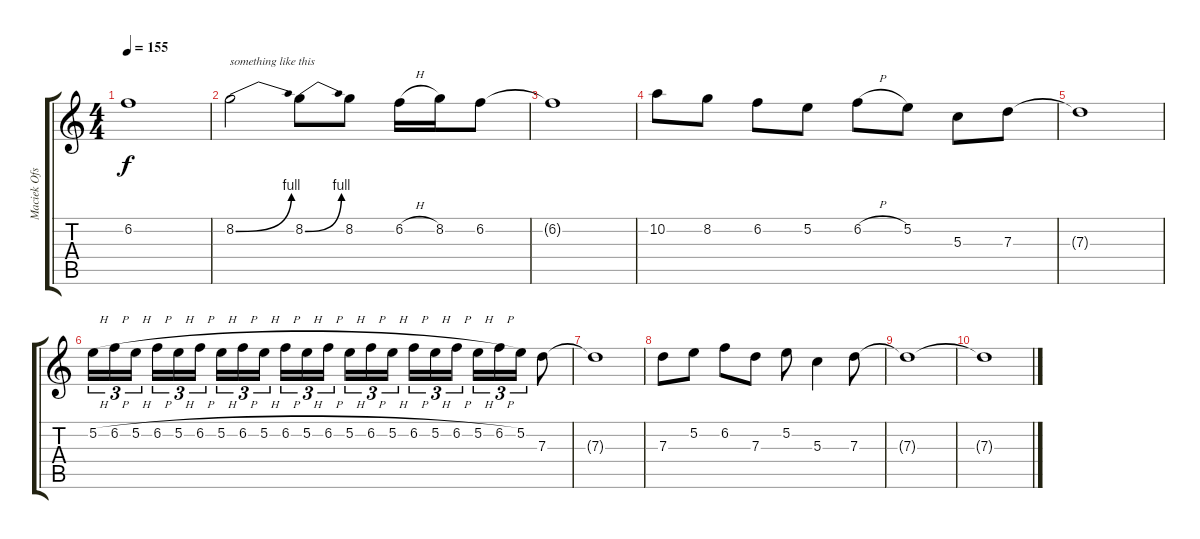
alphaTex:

\track ("Maciek Ofstad" "Maciek Ofs") {instrument distortionguitar}
\staff {score tabs}
\tuning (E4 B3 G3 D3 A2 D2) {hide}
\ts (4 4)
\tempo 155
\clef g2
\ks c
6.2{t}.1{dy f} |
8.2{be (bend 0 0 60 4)}.2{txt "something like this"} 8.2{be (bend 0 0 60 4)}.8 8.2.8 6.2{h}.16 8.2.16 6.2.8 |
6.2{t}.1 |
10.2.8 8.2.8 6.2.8 5.2.8 6.2{h}.8 5.2.8 5.3.8 7.3.8 |
7.3{t}.1 |
5.2{h}.16{tu (3 2)} 6.2{h}.16{tu (3 2)} 5.2{h}.16{tu (3 2) beam splitsecondary} 6.2{h}.16{tu (3 2)} 5.2{h}.16{tu (3 2)} 6.2{h}.16{tu (3 2)} 5.2{h}.16{tu (3 2)} 6.2{h}.16{tu (3 2)} 5.2{h}.16{tu (3 2) beam splitsecondary} 6.2{h}.16{tu (3 2)} 5.2{h}.16{tu (3 2)} 6.2{h}.16{tu (3 2)} 5.2{h}.16{tu (3 2)} 6.2{h}.16{tu (3 2)} 5.2{h}.16{tu (3 2) beam splitsecondary} 6.2{h}.16{tu (3 2)} 5.2{h}.16{tu (3 2)} 6.2{h}.16{tu (3 2)} 5.2{h}.16{tu (3 2)} 6.2{h}.16{tu (3 2)} 5.2.16{tu (3 2)} 7.3.8 |
7.3{t}.1 |
7.3.8 5.2.8 6.2.8 7.3.8 5.2.8 5.3.4 7.3.8 |
7.3{t}.1 |
7.3{t}.1
